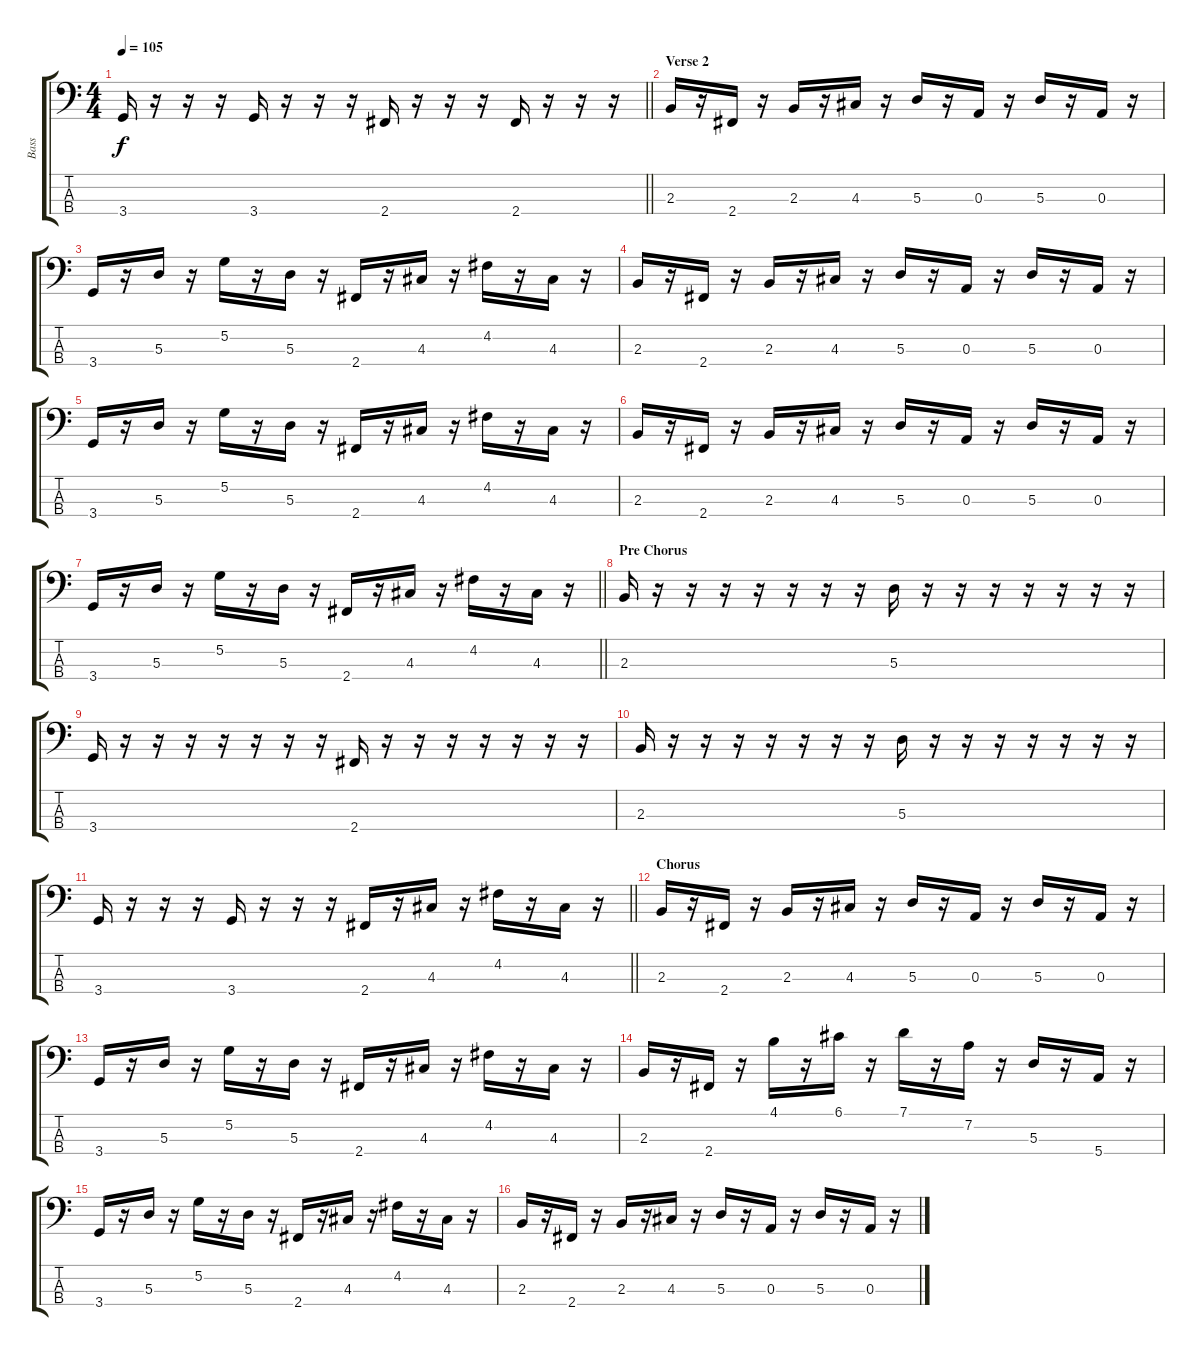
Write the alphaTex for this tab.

\track ("Bass" "Bass") {instrument electricbassfinger}
\staff {score tabs}
\tuning (G2 D2 A1 E1) {hide}
\ts (4 4)
\tempo 105
\clef f4
\barLineRight lightlight
\ks c
3.4.16{dy f} r.16 r.16 r.16 3.4.16 r.16 r.16 r.16 2.4.16 r.16 r.16 r.16 2.4.16 r.16 r.16 r.16 |
\section ("" "Verse 2")
2.3.16 r.16 2.4.16 r.16 2.3.16 r.16 4.3.16 r.16 5.3.16 r.16 0.3.16 r.16 5.3.16 r.16 0.3.16 r.16 |
3.4.16 r.16 5.3.16 r.16 5.2.16 r.16 5.3.16 r.16 2.4.16 r.16 4.3.16 r.16 4.2.16 r.16 4.3.16 r.16 |
2.3.16 r.16 2.4.16 r.16 2.3.16 r.16 4.3.16 r.16 5.3.16 r.16 0.3.16 r.16 5.3.16 r.16 0.3.16 r.16 |
3.4.16 r.16 5.3.16 r.16 5.2.16 r.16 5.3.16 r.16 2.4.16 r.16 4.3.16 r.16 4.2.16 r.16 4.3.16 r.16 |
2.3.16 r.16 2.4.16 r.16 2.3.16 r.16 4.3.16 r.16 5.3.16 r.16 0.3.16 r.16 5.3.16 r.16 0.3.16 r.16 |
\barLineRight lightlight
3.4.16 r.16 5.3.16 r.16 5.2.16 r.16 5.3.16 r.16 2.4.16 r.16 4.3.16 r.16 4.2.16 r.16 4.3.16 r.16 |
\section ("" "Pre Chorus")
2.3.16 r.16 r.16 r.16 r.16 r.16 r.16 r.16 5.3.16 r.16 r.16 r.16 r.16 r.16 r.16 r.16 |
3.4.16 r.16 r.16 r.16 r.16 r.16 r.16 r.16 2.4.16 r.16 r.16 r.16 r.16 r.16 r.16 r.16 |
2.3.16 r.16 r.16 r.16 r.16 r.16 r.16 r.16 5.3.16 r.16 r.16 r.16 r.16 r.16 r.16 r.16 |
\barLineRight lightlight
3.4.16 r.16 r.16 r.16 3.4.16 r.16 r.16 r.16 2.4.16 r.16 4.3.16 r.16 4.2.16 r.16 4.3.16 r.16 |
\section ("" "Chorus")
2.3.16 r.16 2.4.16 r.16 2.3.16 r.16 4.3.16 r.16 5.3.16 r.16 0.3.16 r.16 5.3.16 r.16 0.3.16 r.16 |
3.4.16 r.16 5.3.16 r.16 5.2.16 r.16 5.3.16 r.16 2.4.16 r.16 4.3.16 r.16 4.2.16 r.16 4.3.16 r.16 |
2.3.16 r.16 2.4.16 r.16 4.1.16 r.16 6.1.16 r.16 7.1.16 r.16 7.2.16 r.16 5.3.16 r.16 5.4.16 r.16 |
3.4.16 r.16 5.3.16 r.16 5.2.16 r.16 5.3.16 r.16 2.4.16 r.16 4.3.16 r.16 4.2.16 r.16 4.3.16 r.16 |
2.3.16 r.16 2.4.16 r.16 2.3.16 r.16 4.3.16 r.16 5.3.16 r.16 0.3.16 r.16 5.3.16 r.16 0.3.16 r.16
